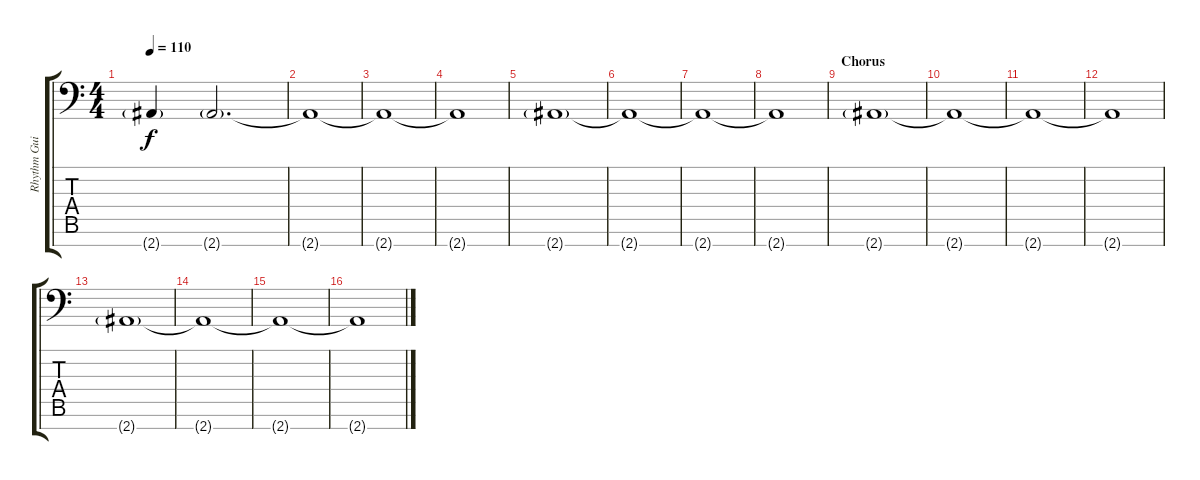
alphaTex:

\track ("Rhythm Guitar" "Rhythm Gui") {instrument distortionguitar}
\staff {score tabs}
\tuning (Eb4 Bb3 Gb3 Db3 Ab2 Eb2 Ab1) {hide}
\ts (4 4)
\tempo 110
\clef f4
\ks c
2.7{g}.4{dy f} 2.7{g}.2{d} |
2.7{t}.1 |
2.7{t}.1 |
2.7{t}.1 |
2.7{g}.1 |
2.7{t}.1 |
2.7{t}.1 |
2.7{t}.1 |
\section ("" "Chorus")
2.7{g}.1 |
2.7{t}.1 |
2.7{t}.1 |
2.7{t}.1 |
2.7{g}.1 |
2.7{t}.1 |
2.7{t}.1 |
2.7{t}.1
